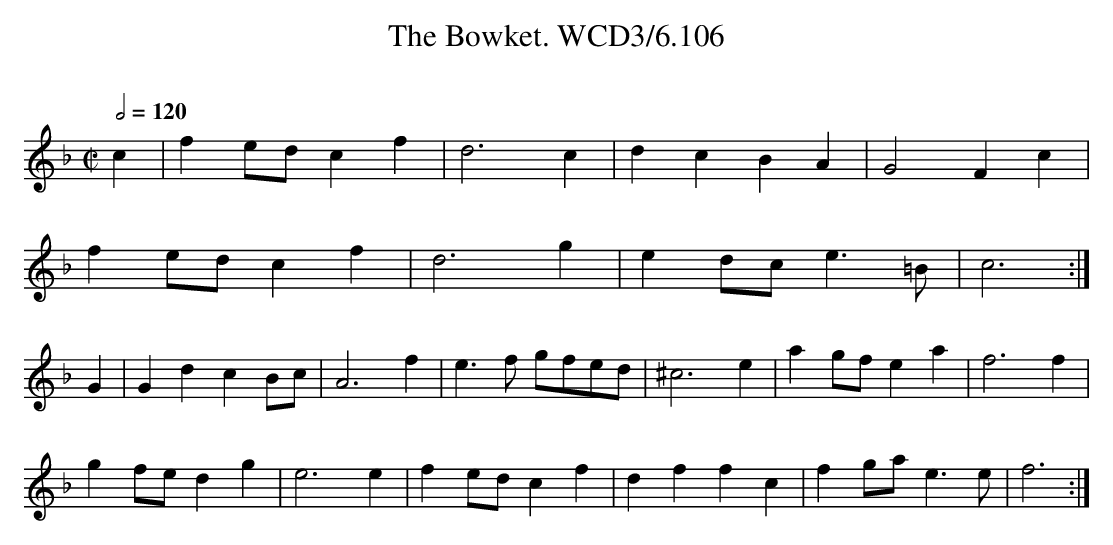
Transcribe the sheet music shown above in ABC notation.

X:1
T:Bowket. WCD3/6.106, The
O:
M:C|
L:1/8
Q:1/2=120
K:F
c2|f2 ed c2 f2|d6 c2|d2c2 B2 A2|G4 F2 c2|
f2 ed c2 f2|d6 g2|e2 dc e3 =B|c6:|
G2|G2 d2 c2 Bc|A6 f2|e3 f gfed|^c6 e2|a2 gf e2 a2|f6 f2|
g2 fe d2 g2|e6 e2|f2 ed c2 f2|d2 f2 f2 c2|f2 ga e3 e|f6:|
